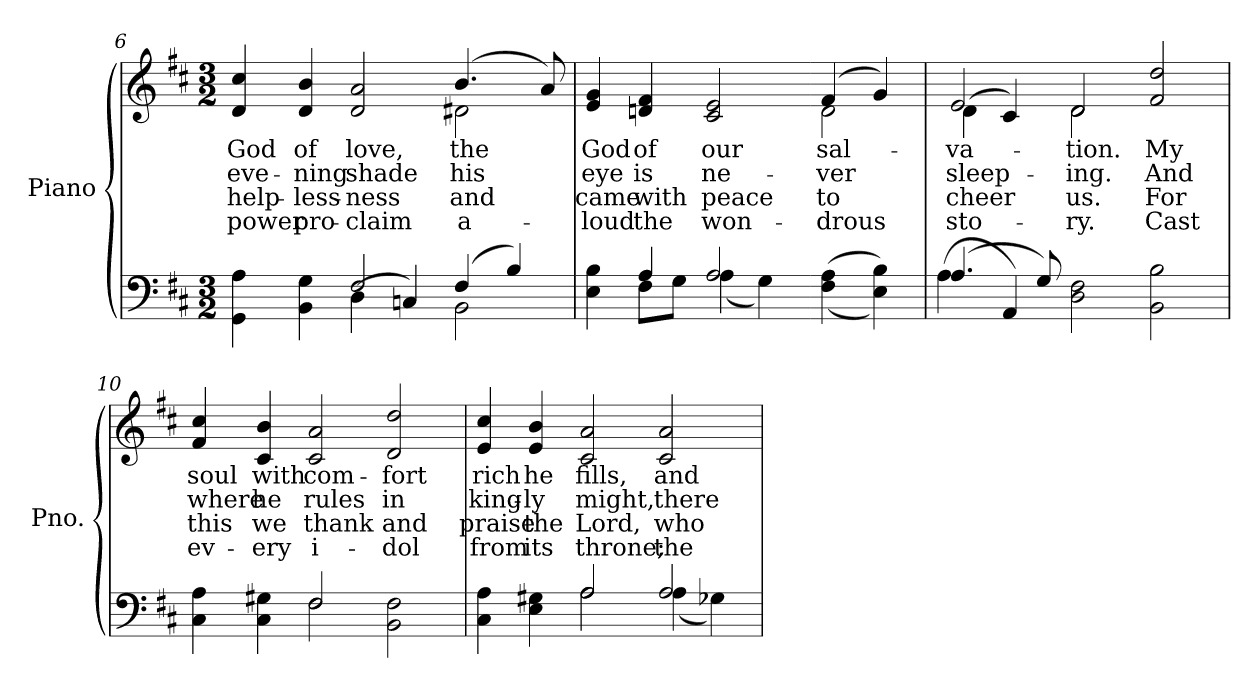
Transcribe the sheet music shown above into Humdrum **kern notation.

**kern	**kern	**text	**text	**text	**text
*part2	*part1	*part1	*part1	*part1	*part1
*staff2	*staff1	*staff1	*staff1	*staff1	*staff1
*I"Piano	*I"Piano	*	*	*	*
*I'Pno.	*I'Pno.	*	*	*	*
!!LO:LB:g=z
*clefF4	*clefG2	*	*	*	*
*k[f#c#]	*k[f#c#]	*	*	*	*
*D:	*D:	*	*	*	*
*M3/2	*M3/2	*	*	*	*
=6	=6	=6	=6	=6	=6
*^	*	*	*	*	*
!	!	!	!LO:LY:b:color=#000000	!LO:LY:b:color=#000000	!LO:LY:b:color=#000000	!LO:LY:b:color=#000000
*	*	*^	*	*	*	*
4GGi\ 4Ai	2ryy	4di/ 4cc#i	1ryy	God	eve-	help-	-power
!	!	!	!	!LO:LY:b:color=#000000	!LO:LY:b:color=#000000	!LO:LY:b:color=#000000	!LO:LY:b:color=#000000
4BBi\ 4Gi	.	4di/ 4bi	.	of	-ning	less-	-pro-
!	!	!	!	!LO:LY:b:color=#000000	!LO:LY:b:color=#000000	!LO:LY:b:color=#000000	!LO:LY:b:color=#000000
2F#i/	(4Di\	2di/ 2ai	.	love,	shade	-ness	claim
.	4Cni/)	.	.	.	.	.	.
!	!	!	!	!LO:LY:b:color=#000000	!LO:LY:b:color=#000000	!LO:LY:b:color=#000000	!LO:LY:b:color=#000000
(4F#i/	2BBi\	(4.bi/	2d#Xi\	the	his	and	a-
4Bi/)	.	.	.	.	.	.	.
.	.	8ai/)	.	.	.	.	.
*	*	*v	*v	*	*	*	*
=7	=7	=7	=7	=7	=7	=7
!	!	!	!LO:LY:b:color=#000000	!LO:LY:b:color=#000000	!LO:LY:b:color=#000000	!LO:LY:b:color=#000000
4Ei\ 4Bi	4ryy	4ei/ 4gi	God	eye	-came	loud
!	!	!	!LO:LY:b:color=#000000	!LO:LY:b:color=#000000	!LO:LY:b:color=#000000	!LO:LY:b:color=#000000
4Ai/	8F#i\L	4dni/ 4f#i	of	is	with	the
.	8Gi\J	.	.	.	.	.
!	!	!	!LO:LY:b:color=#000000	!LO:LY:b:color=#000000	!LO:LY:b:color=#000000	!LO:LY:b:color=#000000
2Ai/	(4Ai\	2c#i/ 2ei	our	ne-	peace	won-
.	4Gi\)	.	.	.	.	.
*v	*v	*	*	*	*	*
=8-	=8-	=8-	=8-	=8-	=8-
*^	*	*	*	*	*
!	!	!	!LO:LY:b:color=#000000	!LO:LY:b:color=#000000	!LO:LY:b:color=#000000	!LO:LY:b:color=#000000
*v	*v	*^	*	*	*	*
((4F#i\ 4Ai	(4f#i/	2di\	sal-	-ver	-to	drous
4Ei\ 4Bi))	4gi/)	.	.	.	.	.
!!LO:LB:g=z	!!
=9	=9	=9	=9	=9	=9	=9
*^	*	*	*	*	*	*
!	!	!	!	!LO:LY:b:color=#000000	!LO:LY:b:color=#000000	!LO:LY:b:color=#000000	!LO:LY:b:color=#000000
(4.Ai/	(4Ai\	2ei/	(4di\	-va-	sleep-	cheer	sto-
.	4AAi/)	.	4c#i/)	.	.	.	.
8Gi/)	.	.	.	.	.	.	.
!	!	!	!	!LO:LY:b:color=#000000	!LO:LY:b:color=#000000	!LO:LY:b:color=#000000	!LO:LY:b:color=#000000
2Di\ 2F#i	1ryy	2di/	2di\	-tion.	-ing.	-us.	ry.
!	!	!	!	!LO:LY:b:color=#000000	!LO:LY:b:color=#000000	!LO:LY:b:color=#000000	!LO:LY:b:color=#000000
2BBi\ 2Bi	.	2f#i/ 2ddi	2ryy	My	And	For	Cast
*	*	*v	*v	*	*	*	*
=10	=10	=10	=10	=10	=10	=10
*	*	*^	*	*	*	*
!	!	!	!	!LO:LY:b:color=#000000	!LO:LY:b:color=#000000	!LO:LY:b:color=#000000	!LO:LY:b:color=#000000
*	*	*v	*v	*	*	*	*
4C#i\ 4Ai	2ryy	4f#i/ 4cc#i	soul	where	this	ev-
!	!	!	!LO:LY:b:color=#000000	!LO:LY:b:color=#000000	!LO:LY:b:color=#000000	!LO:LY:b:color=#000000
4C#i\ 4G#Xi	.	4c#i/ 4bi	with	he	-we	ery
!	!	!	!LO:LY:b:color=#000000	!LO:LY:b:color=#000000	!LO:LY:b:color=#000000	!LO:LY:b:color=#000000
2F#i/	2F#i\	2c#i/ 2ai	com-	rules	thank	i-
!	!	!	!LO:LY:b:color=#000000	!LO:LY:b:color=#000000	!LO:LY:b:color=#000000	!LO:LY:b:color=#000000
2BBi\ 2F#i	2ryy	2di/ 2ddi	-fort	in	-and	dol
=11	=11	=11	=11	=11	=11	=11
!	!	!	!LO:LY:b:color=#000000	!LO:LY:b:color=#000000	!LO:LY:b:color=#000000	!LO:LY:b:color=#000000
4C#i\ 4Ai	2ryy	4ei/ 4cc#i	rich	king-	praise	from
!	!	!	!LO:LY:b:color=#000000	!LO:LY:b:color=#000000	!LO:LY:b:color=#000000	!LO:LY:b:color=#000000
4Ei\ 4G#Xi	.	4ei/ 4bi	he	-ly	the	its
!	!	!	!LO:LY:b:color=#000000	!LO:LY:b:color=#000000	!LO:LY:b:color=#000000	!LO:LY:b:color=#000000
2Ai/	2Ai\	2c#i/ 2ai	fills,	might,	Lord,	throne;
!	!	!	!LO:LY:b:color=#000000	!LO:LY:b:color=#000000	!LO:LY:b:color=#000000	!LO:LY:b:color=#000000
2Ai/	(4Ai\	2c#i/ 2ai	and	there	who	the
.	4G-Xi\)	.	.	.	.	.
*v	*v	*	*	*	*	*
=	=	=	=	=	=
*-	*-	*-	*-	*-	*-
